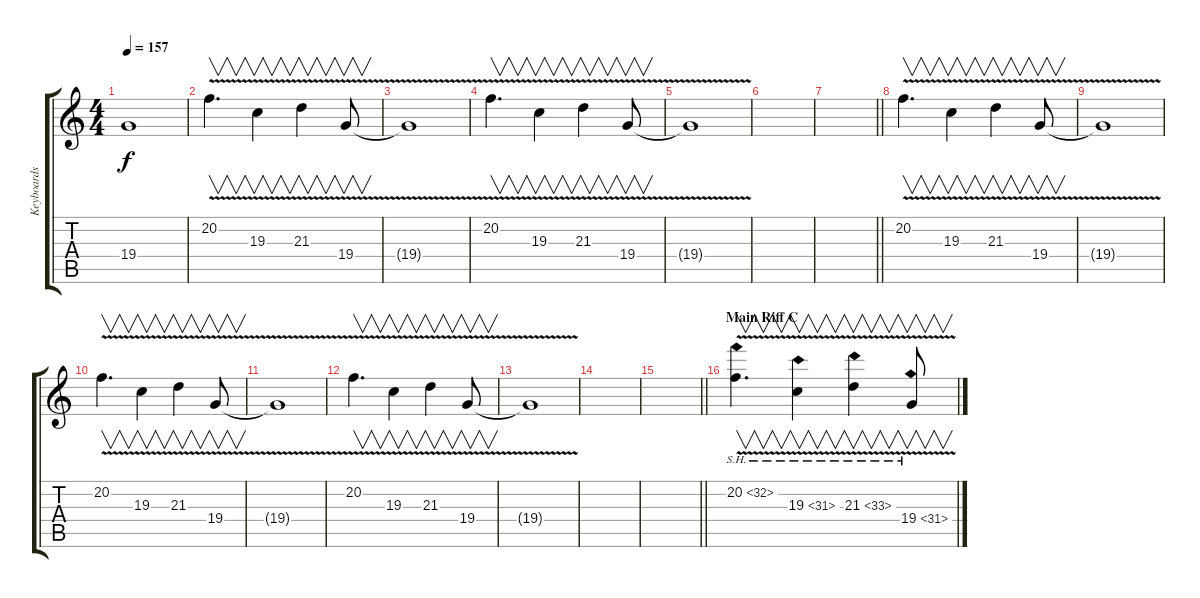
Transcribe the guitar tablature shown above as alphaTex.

\track ("Keyboards I" "Keyboards ") {instrument pad1newage}
\staff {score tabs}
\tuning (D4 A3 F3 C3 G2 D2) {hide}
\ts (4 4)
\tempo 157
\clef g2
\ks c
19.4{t}.1{dy f} |
20.2{v}.4{v d} 19.3{v}.4{v} 21.3{v}.4{v} 19.4{v}.8{v} |
19.4{t}.1 |
20.2{v}.4{v d} 19.3{v}.4{v} 21.3{v}.4{v} 19.4{v}.8{v} |
19.4{t}.1 |
|
\barLineRight lightlight
|
\section ("" "")
20.2{v}.4{v d} 19.3{v}.4{v} 21.3{v}.4{v} 19.4{v}.8{v} |
19.4{t}.1 |
20.2{v}.4{v d} 19.3{v}.4{v} 21.3{v}.4{v} 19.4{v}.8{v} |
19.4{t}.1 |
20.2{v}.4{v d} 19.3{v}.4{v} 21.3{v}.4{v} 19.4{v}.8{v} |
19.4{t}.1 |
|
\barLineRight lightlight
|
\section ("" "Main Riff C")
20.2{sh 12 v}.4{v d} 19.3{sh 12 v}.4{v} 21.3{sh 12 v}.4{v} 19.4{sh 12 v}.8{v}
